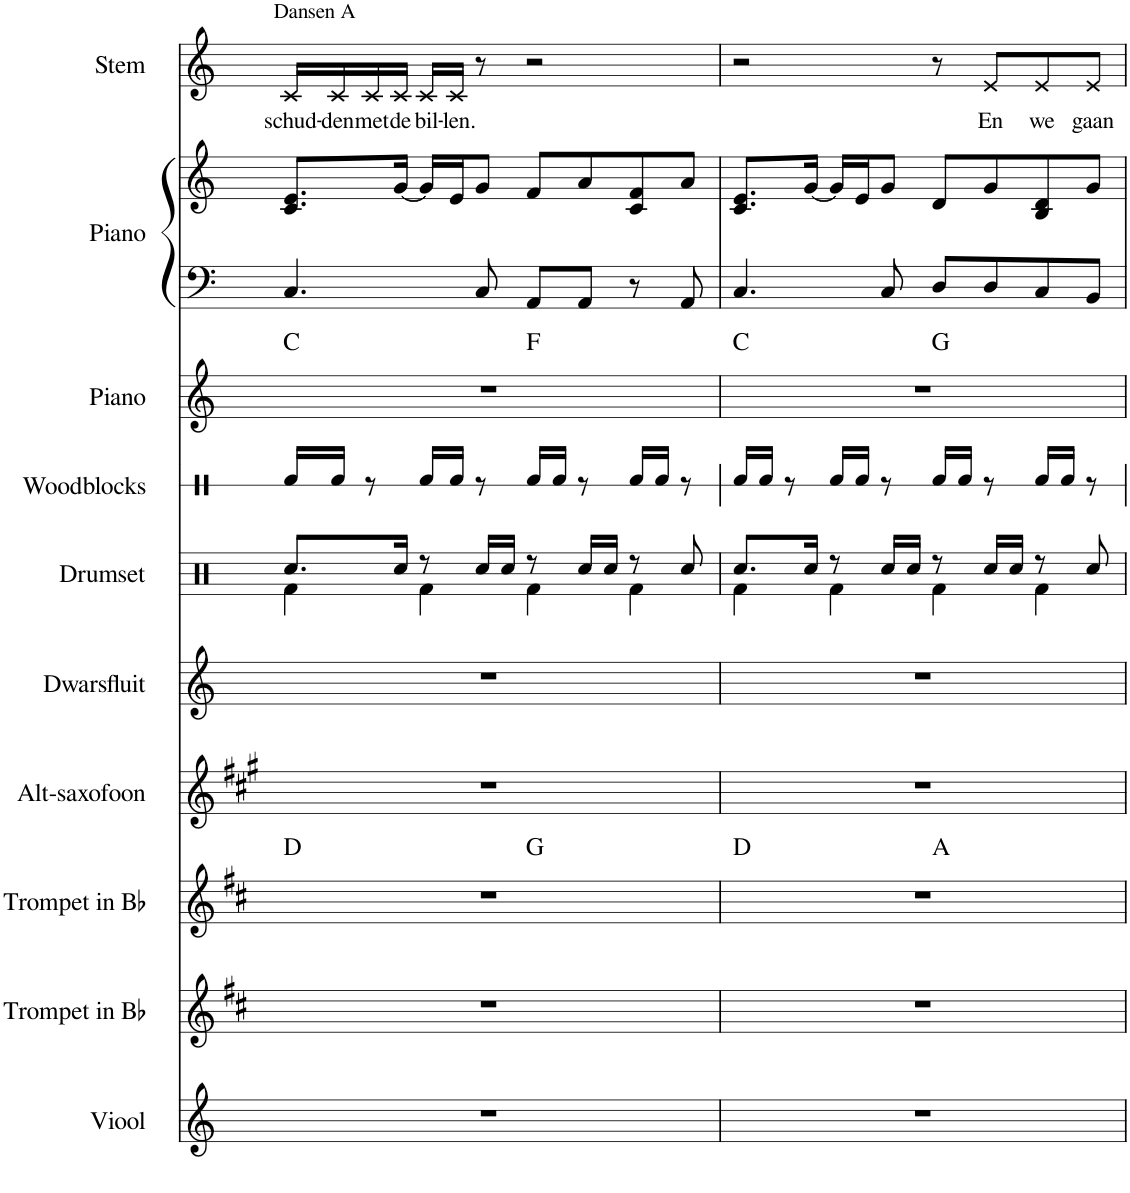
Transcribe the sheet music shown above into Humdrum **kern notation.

**kern	**kern	**kern	**harte	**kern	**kern	**kern	**kern	**kern	**harte	**kern	**kern	**kern	**text
*part10	*part9	*part8	*part8	*part7	*part6	*part5	*part4	*part3	*part3	*part2	*part2	*part1	*part1
*staff11	*staff10	*staff9	*	*staff8	*staff7	*staff6	*staff5	*staff4	*	*staff3	*staff2	*staff1	*staff1
*I"Viool	*I"Trompet in Bb	*I"Trompet in Bb	*	*I"Alt-saxofoon	*I"Dwarsfluit	*I"Drumset	*I"Woodblocks	*I"Piano	*	*I"Piano	*	*I"Stem	*
*	*	*	*	*I'A. Sax.	*	*I'Drs.	*I'Wd. Bl.	*I'Pno.	*	*I'Pno.	*	*I'Stm.	*
!!LO:PB:g=z
*	*	*	*	*	*	*	*stria1	*	*	*	*	*	*
*clefG2	*clefG2	*clefG2	*	*clefG2	*clefG2	*clefX	*clefX	*clefG2	*	*clefF4	*clefG2	*clefG2	*
*	*Trd1c2	*Trd1c2	*	*Trd5c9	*	*	*	*	*	*	*	*	*
*k[]	*k[f#c#]	*k[f#c#]	*	*k[f#c#g#]	*k[]	*k[]	*k[]	*k[]	*	*k[]	*k[]	*k[]	*
*M4/4	*M4/4	*M4/4	*	*M4/4	*M4/4	*M4/4	*M4/4	*M4/4	*	*M4/4	*M4/4	*M4/4	*
=1	=1	=1	=1	=1	=1	=1	=1	=1	=1	=1	=1	=1	=1
*	*	*	*	*	*	*^	*	*	*	*	*	*	*
!	!	!	!	!	!	!	!	!	!	!	!	!	!LO:TX:a:t=Dansen A	!
!	!	!	!	!	!	!	!	!	!	!	!	!	!	!LO:LY:b
*	*	*^	*	*	*	*	*	*	*^	*	*	*	*	*
1r	1r	1r	2ryy	D:maj	1r	1r	8.Rcc/L	4Rf\	16Rf/LL	1r	2ryy	C:maj	4.C/	8.c/ 8.e/L	16c/LL	schud-
!	!	!	!	!	!	!	!	!	!	!	!	!	!	!	!	!LO:LY:b
.	.	.	.	.	.	.	.	.	16Rf/JJ	.	.	.	.	.	16c/	-den
!	!	!	!	!	!	!	!	!	!	!	!	!	!	!	!	!LO:LY:b
.	.	.	.	.	.	.	.	.	8r	.	.	.	.	.	16c/	met
!	!	!	!	!	!	!	!	!	!	!	!	!	!	!	!	!LO:LY:b
.	.	.	.	.	.	.	16Rcc/Jk	.	.	.	.	.	.	[16g/Jk	16c/JJ	de
!	!	!	!	!	!	!	!	!	!	!	!	!	!	!	!	!LO:LY:b
.	.	.	.	.	.	.	8r	4Rf\	16Rf/LL	.	.	.	.	16g/LL]	16c/LL	bil-
!	!	!	!	!	!	!	!	!	!	!	!	!	!	!	!	!LO:LY:b
.	.	.	.	.	.	.	.	.	16Rf/JJ	.	.	.	.	16e/J	16c/JJ	-len.
.	.	.	.	.	.	.	16Rcc/LL	.	8r	.	.	.	8C/	8g/J	8r	.
.	.	.	.	.	.	.	16Rcc/JJ	.	.	.	.	.	.	.	.	.
.	.	.	2ryy	G:maj	.	.	8r	4Rf\	16Rf/LL	.	2ryy	F:maj	8AA/L	8f/L	2r	.
.	.	.	.	.	.	.	.	.	16Rf/JJ	.	.	.	.	.	.	.
.	.	.	.	.	.	.	16Rcc/LL	.	8r	.	.	.	8AA/J	8a/	.	.
.	.	.	.	.	.	.	16Rcc/JJ	.	.	.	.	.	.	.	.	.
.	.	.	.	.	.	.	8r	4Rf\	16Rf/LL	.	.	.	8r	8c/ 8f/	.	.
.	.	.	.	.	.	.	.	.	16Rf/JJ	.	.	.	.	.	.	.
.	.	.	.	.	.	.	8Rcc/	.	8r	.	.	.	8AA/	8a/J	.	.
=2	=2	=2	=2	=2	=2	=2	=2	=2	=2	=2	=2	=2	=2	=2	=2	=2
1r	1r	1r	2ryy	D:maj	1r	1r	8.Rcc/L	4Rf\	16Rf/LL	1r	2ryy	C:maj	4.C/	8.c/ 8.e/L	2r	.
.	.	.	.	.	.	.	.	.	16Rf/JJ	.	.	.	.	.	.	.
.	.	.	.	.	.	.	.	.	8r	.	.	.	.	.	.	.
.	.	.	.	.	.	.	16Rcc/Jk	.	.	.	.	.	.	[16g/Jk	.	.
.	.	.	.	.	.	.	8r	4Rf\	16Rf/LL	.	.	.	.	16g/LL]	.	.
.	.	.	.	.	.	.	.	.	16Rf/JJ	.	.	.	.	16e/J	.	.
.	.	.	.	.	.	.	16Rcc/LL	.	8r	.	.	.	8C/	8g/J	.	.
.	.	.	.	.	.	.	16Rcc/JJ	.	.	.	.	.	.	.	.	.
.	.	.	2ryy	A:maj	.	.	8r	4Rf\	16Rf/LL	.	2ryy	G:maj	8D/L	8d/L	8r	.
.	.	.	.	.	.	.	.	.	16Rf/JJ	.	.	.	.	.	.	.
!	!	!	!	!	!	!	!	!	!	!	!	!	!	!	!	!LO:LY:b
.	.	.	.	.	.	.	16Rcc/LL	.	8r	.	.	.	8D/	8g/	8e/L	En
.	.	.	.	.	.	.	16Rcc/JJ	.	.	.	.	.	.	.	.	.
!	!	!	!	!	!	!	!	!	!	!	!	!	!	!	!	!LO:LY:b
.	.	.	.	.	.	.	8r	4Rf\	16Rf/LL	.	.	.	8C/	8B/ 8d/	8e/	we
.	.	.	.	.	.	.	.	.	16Rf/JJ	.	.	.	.	.	.	.
!	!	!	!	!	!	!	!	!	!	!	!	!	!	!	!	!LO:LY:b
.	.	.	.	.	.	.	8Rcc/	.	8r	.	.	.	8BB/J	8g/J	8e/J	gaan
*	*	*v	*v	*	*	*	*v	*v	*	*v	*v	*	*	*	*	*
=	=	=	=	=	=	=	=	=	=	=	=	=	=
*-	*-	*-	*-	*-	*-	*-	*-	*-	*-	*-	*-	*-	*-
